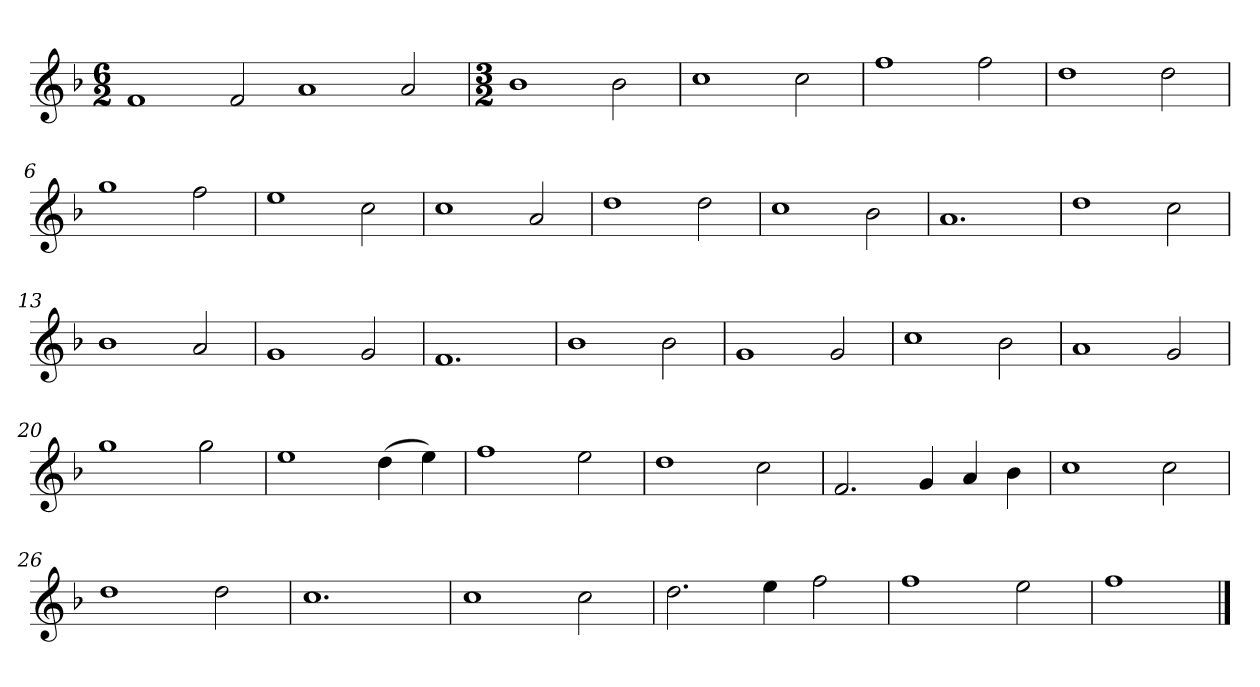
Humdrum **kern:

**kern
*part1
*staff1
*clefG2
*k[b-]
*F:
*M6/2
*MM120
=1
1f
2f
1a
2a
=2
*M3/2
1b-
2b-
=3
1cc
2cc
=4
1ff
2ff
=5
1dd
2dd
=6
1gg
2ff
=7
1ee
2cc
=8
1cc
2a
=9
1dd
2dd
=10
1cc
2b-
=11
1.a
=12
1dd
2cc
=13
1b-
2a
=14
1g
2g
=15
1.f
=16
1b-
2b-
=17
1g
2g
=18
1cc
2b-
=19
1a
2g
=20
1gg
2gg
=21
1ee
(4dd
4ee)
=22
1ff
2ee
=23
1dd
2cc
=24
2.f
4g
4a
4b-
=25
1cc
2cc
=26
1dd
2dd
=27
1.cc
=28
1cc
2cc
=29
2.dd
4ee
2ff
=30
1ff
2ee
=31
1ff
==
*-
